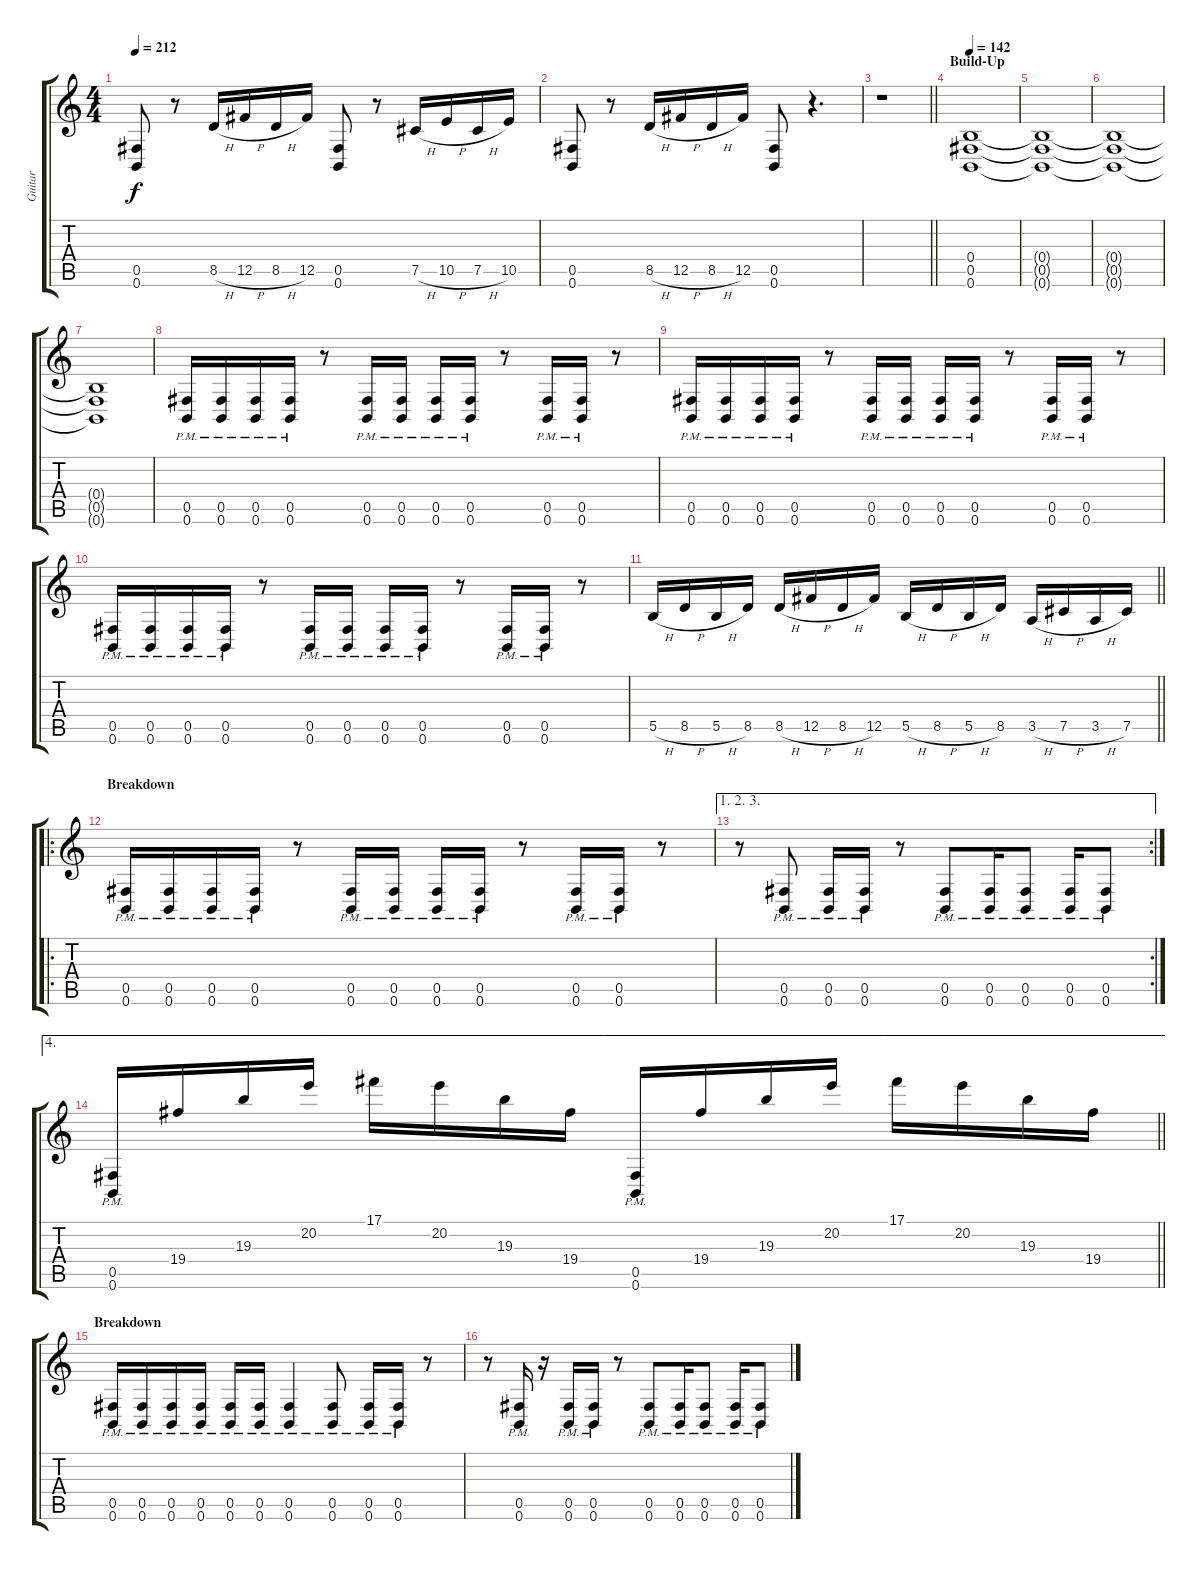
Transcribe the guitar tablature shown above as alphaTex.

\track ("Guitar" "Guitar") {instrument distortionguitar}
\staff {score tabs}
\tuning (Db4 Ab3 E3 B2 Gb2 B1) {hide}
\ts (4 4)
\tempo 212
\clef g2
\ks c
(0.5 0.6).8{dy f} r.8 8.5{h}.16 12.5{h}.16 8.5{h}.16 12.5.16 (0.5 0.6).8 r.8 7.5{h}.16 10.5{h}.16 7.5{h}.16 10.5.16 |
(0.5 0.6).8 r.8 8.5{h}.16 12.5{h}.16 8.5{h}.16 12.5.16 (0.5 0.6).8 r.4{d} |
\barLineRight lightlight
r.1 |
\section ("" "Build-Up")
\tempo 142
(0.4 0.5 0.6).1 |
(0.4{t} 0.5{t} 0.6{t}).1 |
(0.4{t} 0.5{t} 0.6{t}).1 |
(0.4{t} 0.5{t} 0.6{t}).1 |
(0.5{pm} 0.6{pm}).16 (0.5{pm} 0.6{pm}).16 (0.5{pm} 0.6{pm}).16 (0.5{pm} 0.6{pm}).16 r.8 (0.5{pm} 0.6{pm}).16 (0.5{pm} 0.6{pm}).16 (0.5{pm} 0.6{pm}).16 (0.5{pm} 0.6{pm}).16 r.8 (0.5{pm} 0.6{pm}).16 (0.5{pm} 0.6{pm}).16 r.8 |
(0.5{pm} 0.6{pm}).16 (0.5{pm} 0.6{pm}).16 (0.5{pm} 0.6{pm}).16 (0.5{pm} 0.6{pm}).16 r.8 (0.5{pm} 0.6{pm}).16 (0.5{pm} 0.6{pm}).16 (0.5{pm} 0.6{pm}).16 (0.5{pm} 0.6{pm}).16 r.8 (0.5{pm} 0.6{pm}).16 (0.5{pm} 0.6{pm}).16 r.8 |
(0.5{pm} 0.6{pm}).16 (0.5{pm} 0.6{pm}).16 (0.5{pm} 0.6{pm}).16 (0.5{pm} 0.6{pm}).16 r.8 (0.5{pm} 0.6{pm}).16 (0.5{pm} 0.6{pm}).16 (0.5{pm} 0.6{pm}).16 (0.5{pm} 0.6{pm}).16 r.8 (0.5{pm} 0.6{pm}).16 (0.5{pm} 0.6{pm}).16 r.8 |
\barLineRight lightlight
5.5{h}.16 8.5{h}.16 5.5{h}.16 8.5.16 8.5{h}.16 12.5{h}.16 8.5{h}.16 12.5.16 5.5{h}.16 8.5{h}.16 5.5{h}.16 8.5.16 3.5{h}.16 7.5{h}.16 3.5{h}.16 7.5.16 |
\ro
\section ("" "Breakdown")
(0.5{pm} 0.6{pm}).16 (0.5{pm} 0.6{pm}).16 (0.5{pm} 0.6{pm}).16 (0.5{pm} 0.6{pm}).16 r.8 (0.5{pm} 0.6{pm}).16 (0.5{pm} 0.6{pm}).16 (0.5{pm} 0.6{pm}).16 (0.5{pm} 0.6{pm}).16 r.8 (0.5{pm} 0.6{pm}).16 (0.5{pm} 0.6{pm}).16 r.8 |
\ae (1 2 3)
\rc 2
r.8 (0.5{pm} 0.6{pm}).8 (0.5{pm} 0.6{pm}).16 (0.5{pm} 0.6{pm}).16 r.8 (0.5{pm} 0.6{pm}).8 (0.5{pm} 0.6{pm}).16 (0.5{pm} 0.6{pm}).8 (0.5{pm} 0.6{pm}).16 (0.5{pm} 0.6{pm}).8 |
\ae 4
\barLineRight lightlight
(0.5{pm} 0.6{pm}).16 19.4.16 19.3.16 20.2.16 17.1.16 20.2.16 19.3.16 19.4.16 (0.5{pm} 0.6{pm}).16 19.4.16 19.3.16 20.2.16 17.1.16 20.2.16 19.3.16 19.4.16 |
\section ("" "Breakdown")
(0.5{pm} 0.6{pm}).16 (0.5{pm} 0.6{pm}).16 (0.5{pm} 0.6{pm}).16 (0.5{pm} 0.6{pm}).16 (0.5{pm} 0.6{pm}).16 (0.5{pm} 0.6{pm}).16 (0.5{pm} 0.6{pm}).4 (0.5{pm} 0.6{pm}).8 (0.5{pm} 0.6{pm}).16 (0.5{pm} 0.6{pm}).16 r.8 |
r.8 (0.5{pm} 0.6{pm}).16 r.16 (0.5{pm} 0.6{pm}).16 (0.5{pm} 0.6{pm}).16 r.8 (0.5{pm} 0.6{pm}).8 (0.5{pm} 0.6{pm}).16 (0.5{pm} 0.6{pm}).8 (0.5{pm} 0.6{pm}).16 (0.5{pm} 0.6{pm}).8
